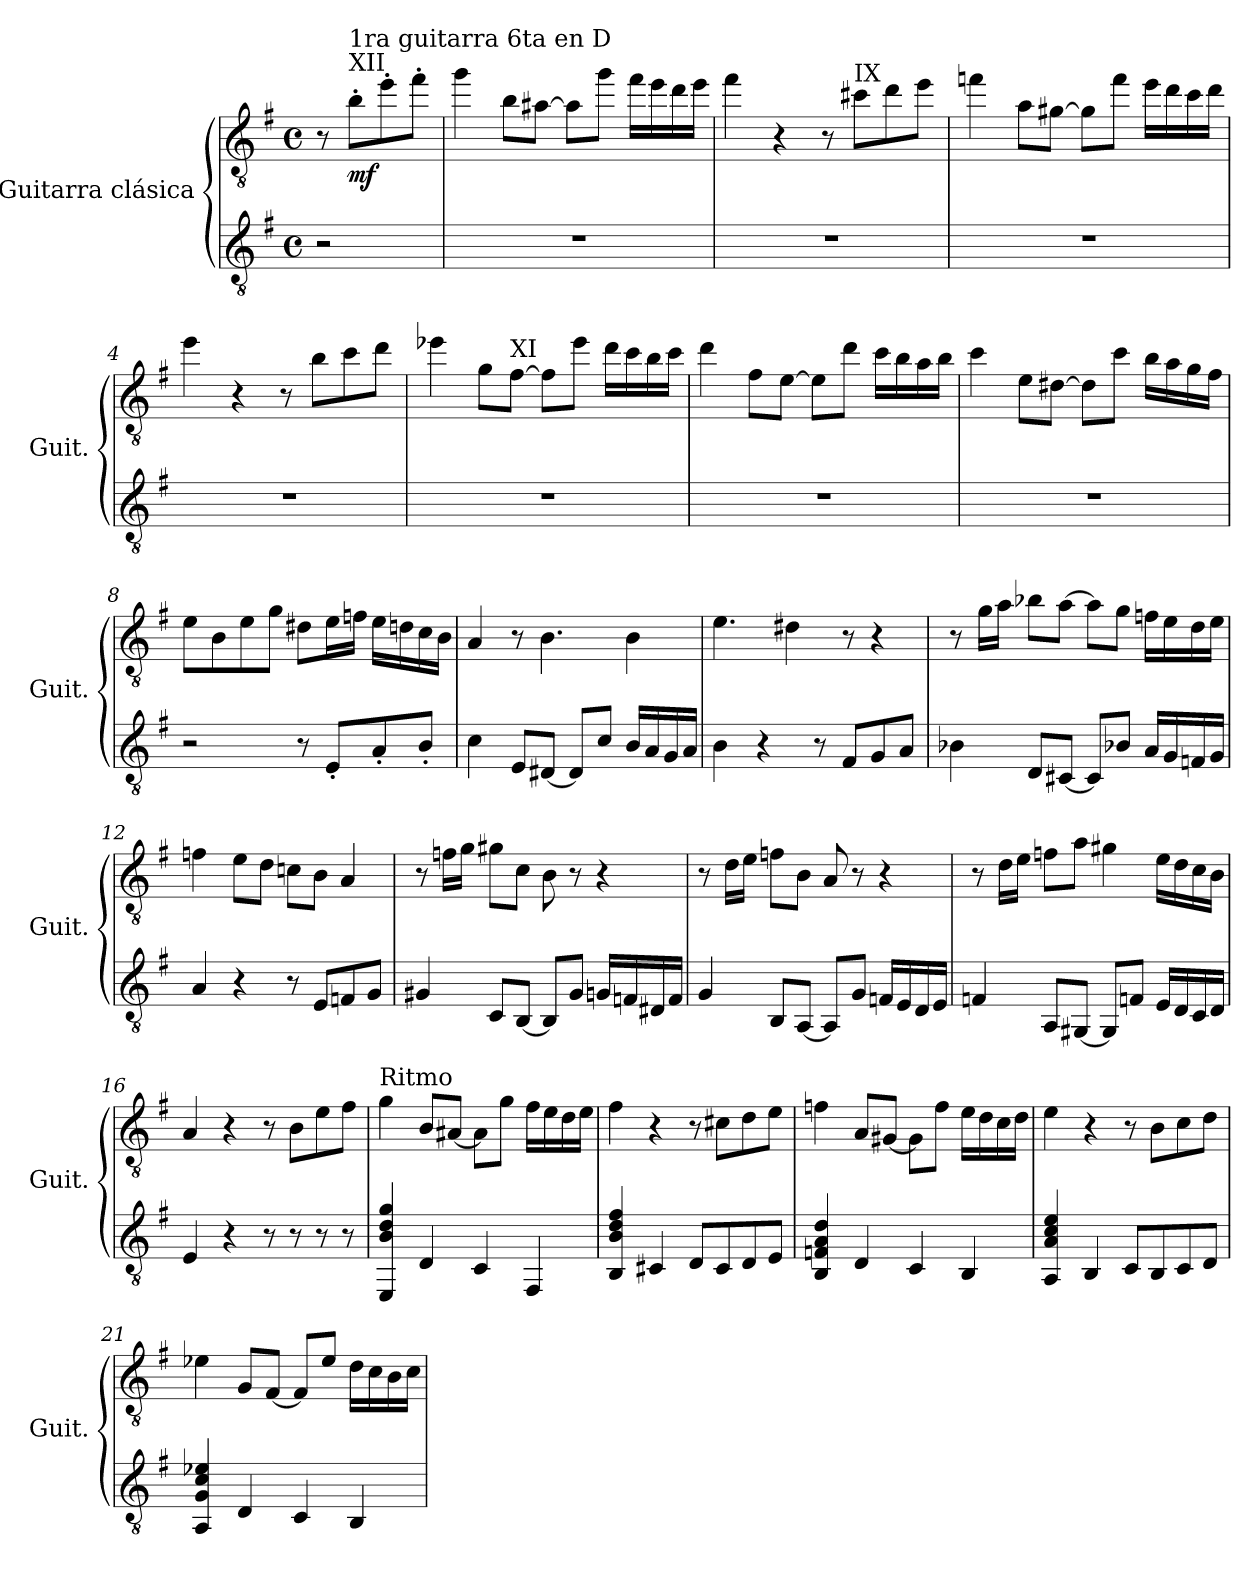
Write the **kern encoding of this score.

**kern	**kern	**dynam
*part2	*part1	*part1
*staff2	*staff1	*staff1
*I"Guitarra clásica	*I"Guitarra clásica	*
*I'Guit.	*I'Guit.	*
*clefGv2	*clefGv2	*
*k[f#]	*k[f#]	*
*M4/4	*M4/4	*
*met(c)	*met(c)	*
*MM120	*MM120	*
=	=	=
2r	8r	.
!	!LO:TX:a:t=XII	!
!	!LO:TX:a:t=1ra guitarra 6ta en D	!
!	!	!LO:DY:b
.	8b'\L	mf
.	8ee'\	.
.	8ff#'\J	.
=1	=1	=1
1r	4gg\	.
.	8b\L	.
.	[8a#X\J	.
.	8a#\L]	.
.	8gg\J	.
.	16ff#\LL	.
.	16ee\	.
.	16dd\	.
.	16ee\JJ	.
=2	=2	=2
1r	4ff#\	.
.	4r	.
.	8r	.
!	!LO:TX:a:t=IX	!
.	8cc#X\L	.
.	8dd\	.
.	8ee\J	.
!!LO:LB:g=z
=3	=3	=3
1r	4ffn\	.
.	8a\L	.
.	[8g#X\J	.
.	8g#\L]	.
.	8ff\J	.
.	16ee\LL	.
.	16dd\	.
.	16cc\	.
.	16dd\JJ	.
=4	=4	=4
1r	4ee\	.
.	4r	.
.	8r	.
.	8b\L	.
.	8cc\	.
.	8dd\J	.
=5	=5	=5
1r	4ee-X\	.
.	8g\L	.
!	!LO:TX:a:t=XI	!
.	[8f#\J	.
.	8f#\L]	.
.	8ee-\J	.
.	16dd\LL	.
.	16cc\	.
.	16b\	.
.	16cc\JJ	.
=6	=6	=6
1r	4dd\	.
.	8f#\L	.
.	[8e\J	.
.	8e\L]	.
.	8dd\J	.
.	16cc\LL	.
.	16b\	.
.	16a\	.
.	16b\JJ	.
!!LO:LB:g=z
=7	=7	=7
1r	4cc\	.
.	8e\L	.
.	[8d#X\J	.
.	8d#\L]	.
.	8cc\J	.
.	16b\LL	.
.	16a\	.
.	16g\	.
.	16f#\JJ	.
=8	=8	=8
2r	8e\L	.
.	8B\	.
.	8e\	.
.	8g\J	.
8r	8d#X\L	.
8E'/L	16e\L	.
.	16fn\JJ	.
8A'/	16e\LL	.
.	16dn\	.
8B'/J	16c\	.
.	16B\JJ	.
=9	=9	=9
4c\	4A/	.
8E/L	8r	.
[8D#X/J	4.B\	.
8D#/L]	.	.
8c/J	.	.
16B/LL	4B\	.
16A/	.	.
16G/	.	.
16A/JJ	.	.
=10	=10	=10
4B\	4.e\	.
4r	.	.
.	4d#X\	.
8r	.	.
8F#/L	8r	.
8G/	4r	.
8A/J	.	.
!!LO:LB:g=z
=11	=11	=11
4B-X\	8r	.
.	16g\LL	.
.	16a\JJ	.
8D/L	8b-X\L	.
[8C#X/J	[8a\J	.
8C#/L]	8a\L]	.
8B-X/J	8g\J	.
16A/LL	16fn\LL	.
16G/	16e\	.
16Fn/	16d\	.
16G/JJ	16e\JJ	.
=12	=12	=12
4A/	4fn\	.
4r	8e\L	.
.	8d\J	.
8r	8cn\L	.
8E/L	8B\J	.
8Fn/	4A/	.
8G/J	.	.
=13	=13	=13
4G#X/	8r	.
.	16fn\LL	.
.	16g\JJ	.
8C/L	8g#X\L	.
[8BB/J	8c\J	.
8BB/L]	8B\	.
8G#/J	8r	.
16Gn/LL	4r	.
16Fn/	.	.
16D#X/	.	.
16F/JJ	.	.
!!LO:PB:g=z
=14	=14	=14
4G/	8r	.
.	16d\LL	.
.	16e\JJ	.
8BB/L	8fn\L	.
[8AA/J	8B\J	.
8AA/L]	8A/	.
8G/J	8r	.
16Fn/LL	4r	.
16E/	.	.
16D/	.	.
16E/JJ	.	.
=15	=15	=15
4Fn/	8r	.
.	16d\LL	.
.	16e\JJ	.
8AA/L	8fn\L	.
[8GG#X/J	8a\J	.
8GG#/L]	4g#X\	.
8Fn/J	.	.
16E/LL	16e\LL	.
16D/	16d\	.
16C/	16c\	.
16D/JJ	16B\JJ	.
=16	=16	=16
4E/	4A/	.
4r	4r	.
8r	8r	.
8r	8B\L	.
8r	8e\	.
8r	8f#\J	.
!!LO:LB:g=z
=17	=17	=17
!	!LO:TX:a:t=Ritmo	!
4EE/ 4B/ 4d/ 4g/	4g\	.
4D/	8B/L	.
.	[8A#X/J	.
4C/	8A#\L]	.
.	8g\J	.
4FF#/	16f#\LL	.
.	16e\	.
.	16d\	.
.	16e\JJ	.
=18	=18	=18
4BB/ 4B/ 4d/ 4f#/	4f#\	.
4C#X/	4r	.
8D/L	8r	.
8C#/	8c#X\L	.
8D/	8d\	.
8E/J	8e\J	.
=19	=19	=19
4BB/ 4Fn/ 4A/ 4d/	4fn\	.
4D/	8A/L	.
.	[8G#X/J	.
4C/	8G#\L]	.
.	8f\J	.
4BB/	16e\LL	.
.	16d\	.
.	16c\	.
.	16d\JJ	.
=20	=20	=20
4AA/ 4A/ 4c/ 4e/	4e\	.
4BB/	4r	.
8C/L	8r	.
8BB/	8B\L	.
8C/	8c\	.
8D/J	8d\J	.
!!LO:LB:g=z
=21	=21	=21
4AA/ 4G/ 4c/ 4e-X/	4e-X\	.
4D/	8G/L	.
.	[8F#/J	.
4C/	8F#/L]	.
.	8e-/J	.
4BB/	16d\LL	.
.	16c\	.
.	16B\	.
.	16c\JJ	.
=	=	=
*-	*-	*-
